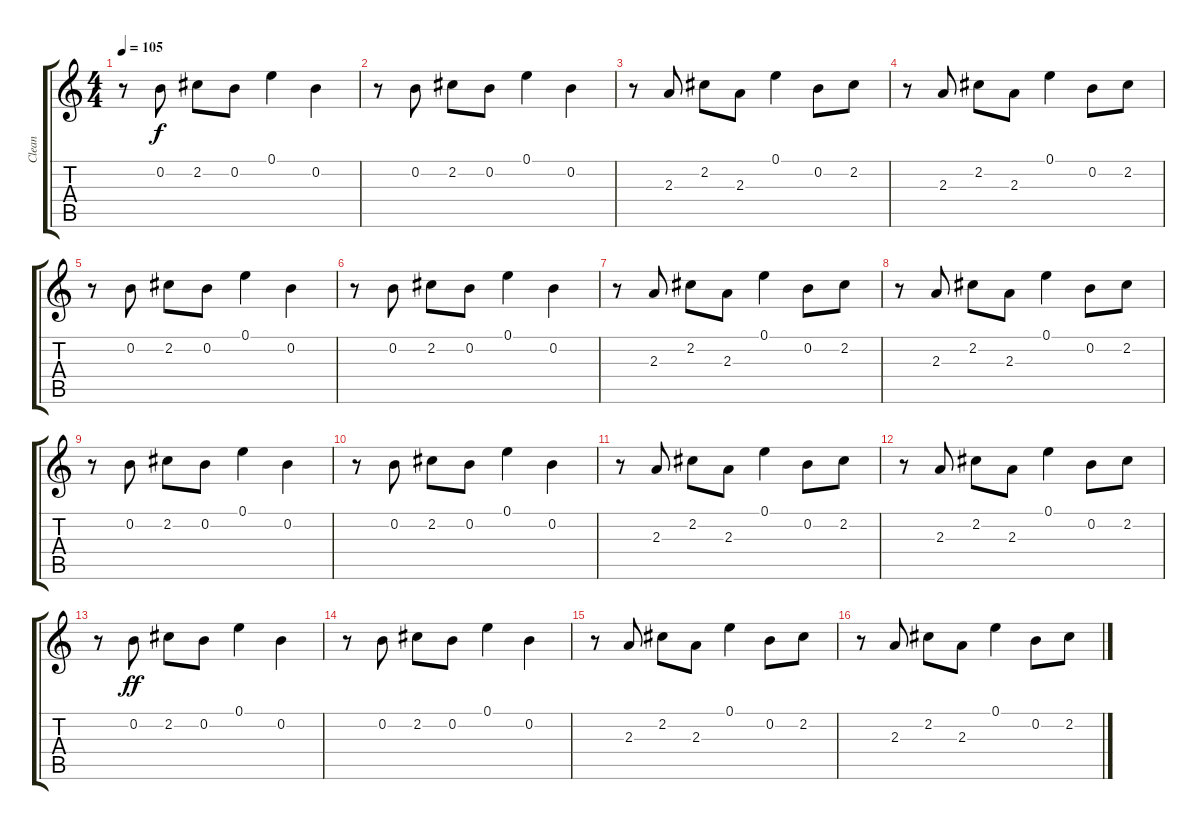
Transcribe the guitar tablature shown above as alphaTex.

\track ("Clean" "Clean") {instrument electricguitarclean}
\staff {score tabs}
\tuning (E4 B3 G3 D3 A2 E2) {hide}
\ts (4 4)
\tempo 105
\clef g2
\ks c
r.8{dy f} 0.2.8 2.2.8 0.2.8 0.1.4 0.2.4 |
r.8 0.2.8 2.2.8 0.2.8 0.1.4 0.2.4 |
r.8 2.3.8 2.2.8 2.3.8 0.1.4 0.2.8 2.2.8 |
r.8 2.3.8 2.2.8 2.3.8 0.1.4 0.2.8 2.2.8 |
r.8 0.2.8 2.2.8 0.2.8 0.1.4 0.2.4 |
r.8 0.2.8 2.2.8 0.2.8 0.1.4 0.2.4 |
r.8 2.3.8 2.2.8 2.3.8 0.1.4 0.2.8 2.2.8 |
r.8 2.3.8 2.2.8 2.3.8 0.1.4 0.2.8 2.2.8 |
r.8 0.2.8 2.2.8 0.2.8 0.1.4 0.2.4 |
r.8 0.2.8 2.2.8 0.2.8 0.1.4 0.2.4 |
r.8 2.3.8 2.2.8 2.3.8 0.1.4 0.2.8 2.2.8 |
r.8 2.3.8 2.2.8 2.3.8 0.1.4 0.2.8 2.2.8 |
r.8 0.2.8{dy ff} 2.2.8 0.2.8 0.1.4 0.2.4 |
r.8 0.2.8 2.2.8 0.2.8 0.1.4 0.2.4 |
r.8 2.3.8 2.2.8 2.3.8 0.1.4 0.2.8 2.2.8 |
r.8 2.3.8 2.2.8 2.3.8 0.1.4 0.2.8 2.2.8
